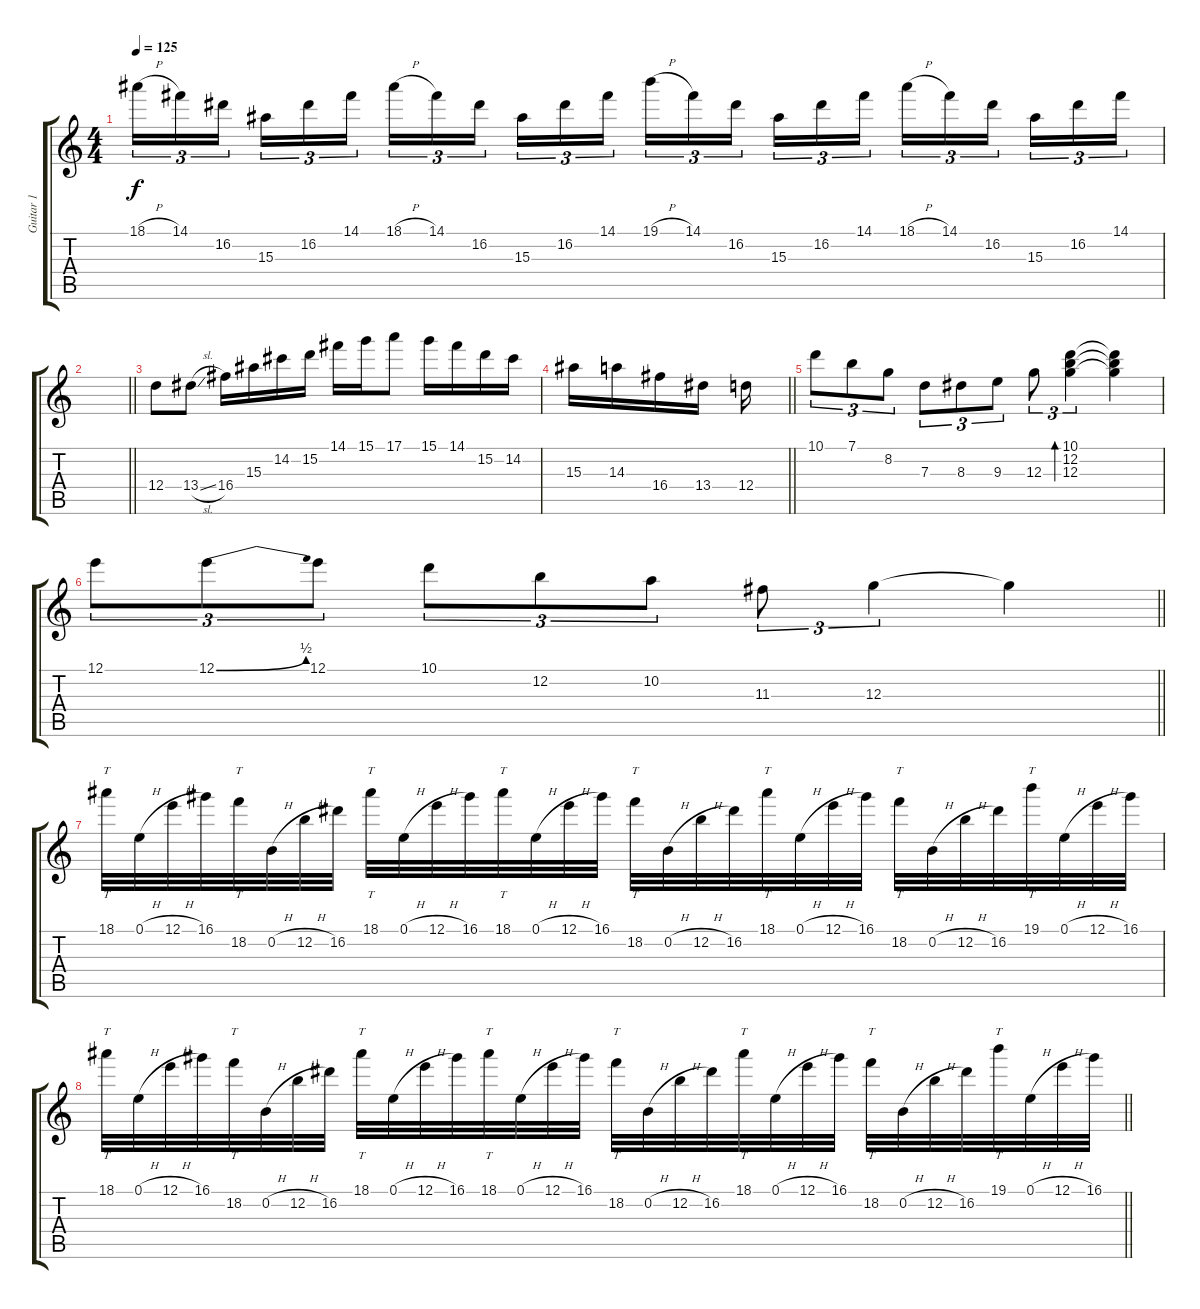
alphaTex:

\track ("Guitar 1" "Guitar 1") {instrument distortionguitar}
\staff {score tabs}
\tuning (E4 B3 G3 D3 A2 D2) {hide}
\ts (4 4)
\tempo 125
\clef g2
\ks c
18.1{h}.16{tu (3 2) dy f} 14.1.16{tu (3 2)} 16.2.16{tu (3 2) beam splitsecondary} 15.3.16{tu (3 2)} 16.2.16{tu (3 2)} 14.1.16{tu (3 2)} 18.1{h}.16{tu (3 2)} 14.1.16{tu (3 2)} 16.2.16{tu (3 2) beam splitsecondary} 15.3.16{tu (3 2)} 16.2.16{tu (3 2)} 14.1.16{tu (3 2)} 19.1{h}.16{tu (3 2)} 14.1.16{tu (3 2)} 16.2.16{tu (3 2) beam splitsecondary} 15.3.16{tu (3 2)} 16.2.16{tu (3 2)} 14.1.16{tu (3 2)} 18.1{h}.16{tu (3 2)} 14.1.16{tu (3 2)} 16.2.16{tu (3 2) beam splitsecondary} 15.3.16{tu (3 2)} 16.2.16{tu (3 2)} 14.1.16{tu (3 2)} |
\barLineRight lightlight
|
\section ("" "")
12.4.8 13.4{sl}.8 16.4.16 15.3.16 14.2.16 15.2.16 14.1.16 15.1.16 17.1.8 15.1.16 14.1.16 15.2.16 14.2.16 |
\barLineRight lightlight
15.3.16 14.3.16 16.4.16 13.4.16 12.4.16 |
\section ("" "")
10.1.8{tu (3 2)} 7.1.8{tu (3 2)} 8.2.8{tu (3 2)} 7.3.8{tu (3 2)} 8.3.8{tu (3 2)} 9.3.8{tu (3 2)} 12.3.8{tu (3 2)} (10.1 12.2 12.3).4{tu (3 2) bd 240} (10.1{t} 12.2{t} 12.3{t}).4 |
\barLineRight lightlight
12.1.8{tu (3 2)} 12.1{be (bend 0 0 60 2)}.8{tu (3 2)} 12.1.8{tu (3 2)} 10.1.8{tu (3 2)} 12.2.8{tu (3 2)} 10.2.8{tu (3 2)} 11.3.8{tu (3 2)} 12.3.4{tu (3 2)} 12.3{t}.4 |
\section ("" "")
18.1.32{tt} 0.1{h}.32 12.1{h}.32 16.1.32 18.2.32{tt} 0.2{h}.32 12.2{h}.32 16.2.32 18.1.32{tt} 0.1{h}.32 12.1{h}.32 16.1.32 18.1.32{tt} 0.1{h}.32 12.1{h}.32 16.1.32 18.2.32{tt} 0.2{h}.32 12.2{h}.32 16.2.32 18.1.32{tt} 0.1{h}.32 12.1{h}.32 16.1.32 18.2.32{tt} 0.2{h}.32 12.2{h}.32 16.2.32 19.1.32{tt} 0.1{h}.32 12.1{h}.32 16.1.32 |
\barLineRight lightlight
18.1.32{tt} 0.1{h}.32 12.1{h}.32 16.1.32 18.2.32{tt} 0.2{h}.32 12.2{h}.32 16.2.32 18.1.32{tt} 0.1{h}.32 12.1{h}.32 16.1.32 18.1.32{tt} 0.1{h}.32 12.1{h}.32 16.1.32 18.2.32{tt} 0.2{h}.32 12.2{h}.32 16.2.32 18.1.32{tt} 0.1{h}.32 12.1{h}.32 16.1.32 18.2.32{tt} 0.2{h}.32 12.2{h}.32 16.2.32 19.1.32{tt} 0.1{h}.32 12.1{h}.32 16.1.32
